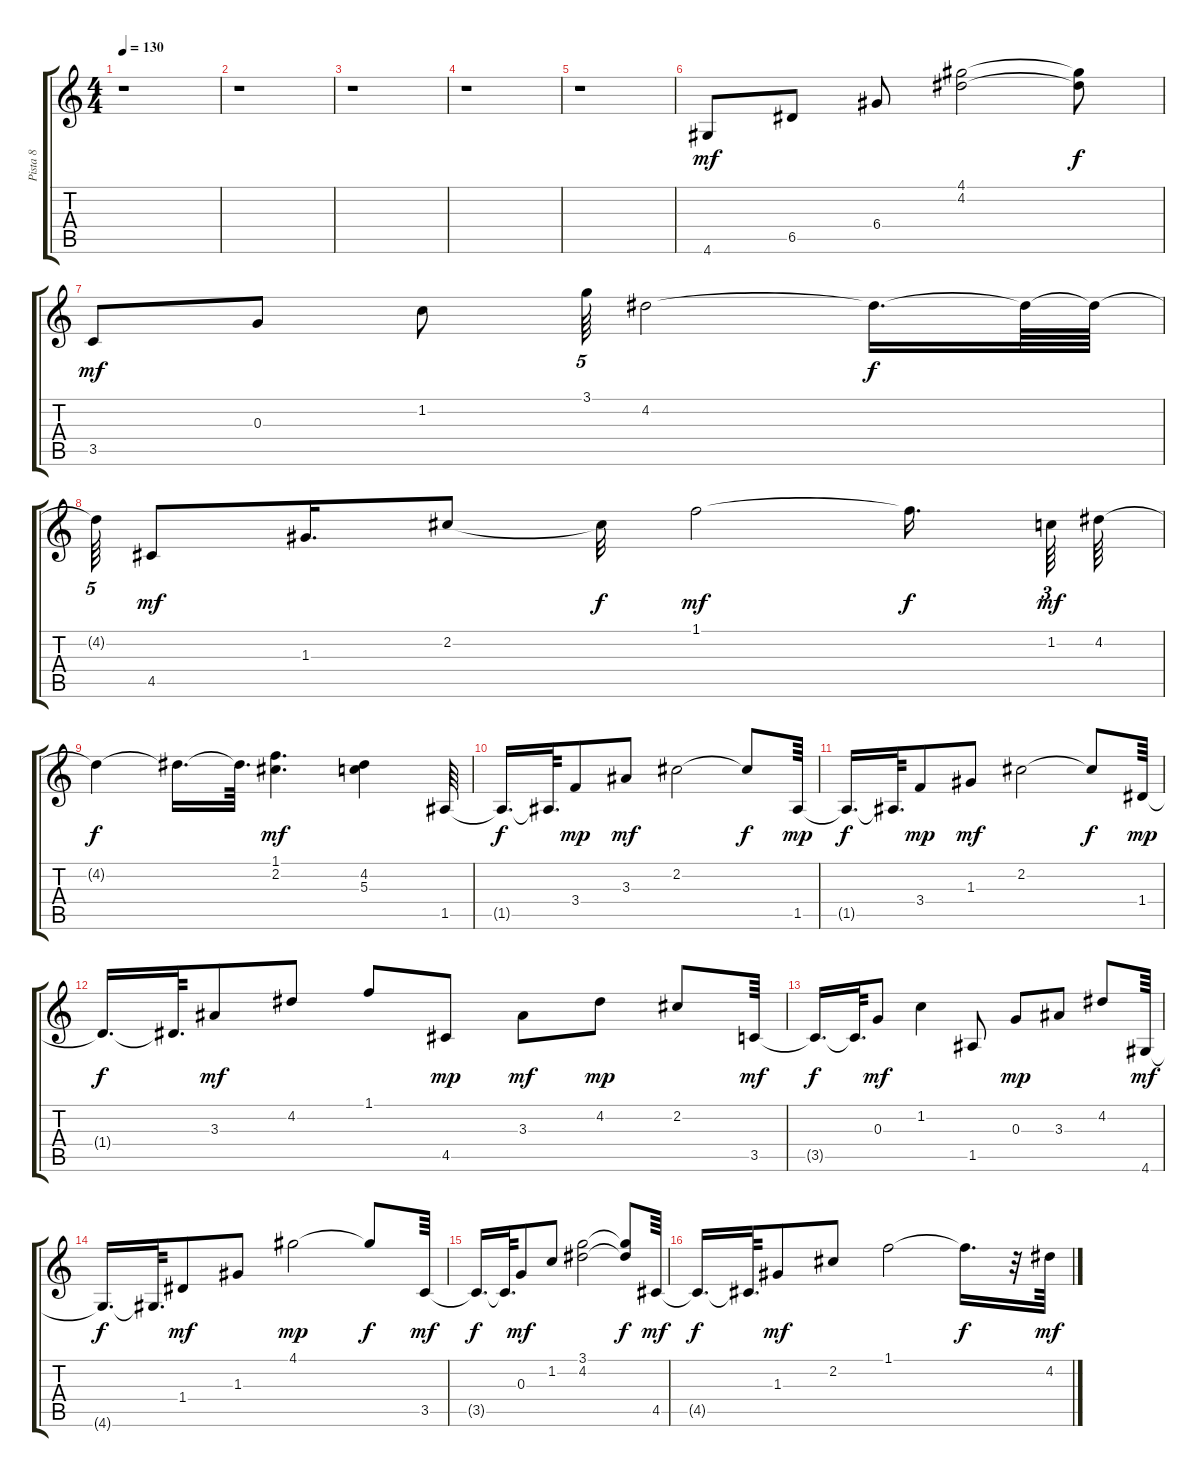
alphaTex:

\track ("Pista 8" "Pista 8") {instrument electricguitarclean}
\staff {score tabs}
\tuning (E4 B3 G3 D3 A2 E2) {hide}
\ts (4 4)
\tempo 130
\clef g2
\ks c
r.1{dy mf} |
r.1 |
r.1 |
r.1 |
r.1 |
4.6.8 6.5.8 6.4.8 (4.1 4.2).2 (4.1{t} 4.2{t}).8{dy f} |
3.5.8{dy mf} 0.3.8 1.2.8 3.1.64{tu (5 4)} 4.2.2 4.2{t}.16{d dy f} 4.2{t}.64 4.2{t}.64 |
4.2{t}.64{tu (5 4)} 4.5.8{dy mf} 1.3.16{d} 2.2.8 2.2{t}.32{dy f} 1.1.2{dy mf} 1.1{t}.16{d dy f beam splitsecondary} 1.2.64{tu (3 2) dy mf} 4.2.64 |
4.2{t}.4{dy f} 4.2{t}.16{d} 4.2{t}.64{d} (1.1 2.2).4{d dy mf} (4.2 5.3).4 1.5.64 |
1.5{t}.16{d dy f} 1.5{t}.64{d} 3.4.8{dy mp} 3.3.8{dy mf} 2.2.2 2.2{t}.8{dy f} 1.5.64{dy mp} |
1.5{t}.16{d dy f} 1.5{t}.64{d} 3.4.8{dy mp} 1.3.8{dy mf} 2.2.2 2.2{t}.8{dy f} 1.4.64{dy mp} |
1.4{t}.16{d dy f} 1.4{t}.64{d} 3.3.8{dy mf} 4.2.8 1.1.8 4.5.8{dy mp} 3.3.8{dy mf} 4.2.8{dy mp} 2.2.8 3.5.64{dy mf} |
3.5{t}.16{d dy f} 3.5{t}.64{d} 0.3.8{dy mf} 1.2.4 1.5.8 0.3.8{dy mp} 3.3.8 4.2.8 4.6.64{dy mf} |
4.6{t}.16{d dy f} 4.6{t}.64{d} 1.4.8{dy mf} 1.3.8 4.1.2{dy mp} 4.1{t}.8{dy f} 3.5.64{dy mf} |
3.5{t}.16{d dy f} 3.5{t}.64{d} 0.3.8{dy mf} 1.2.8 (3.1 4.2).2 (3.1{t} 4.2{t}).8{dy f} 4.5.64{dy mf} |
4.5{t}.16{d dy f} 4.5{t}.64{d} 1.3.8{dy mf} 2.2.8 1.1.2 1.1{t}.16{d dy f} r.32 4.2.64{dy mf}
